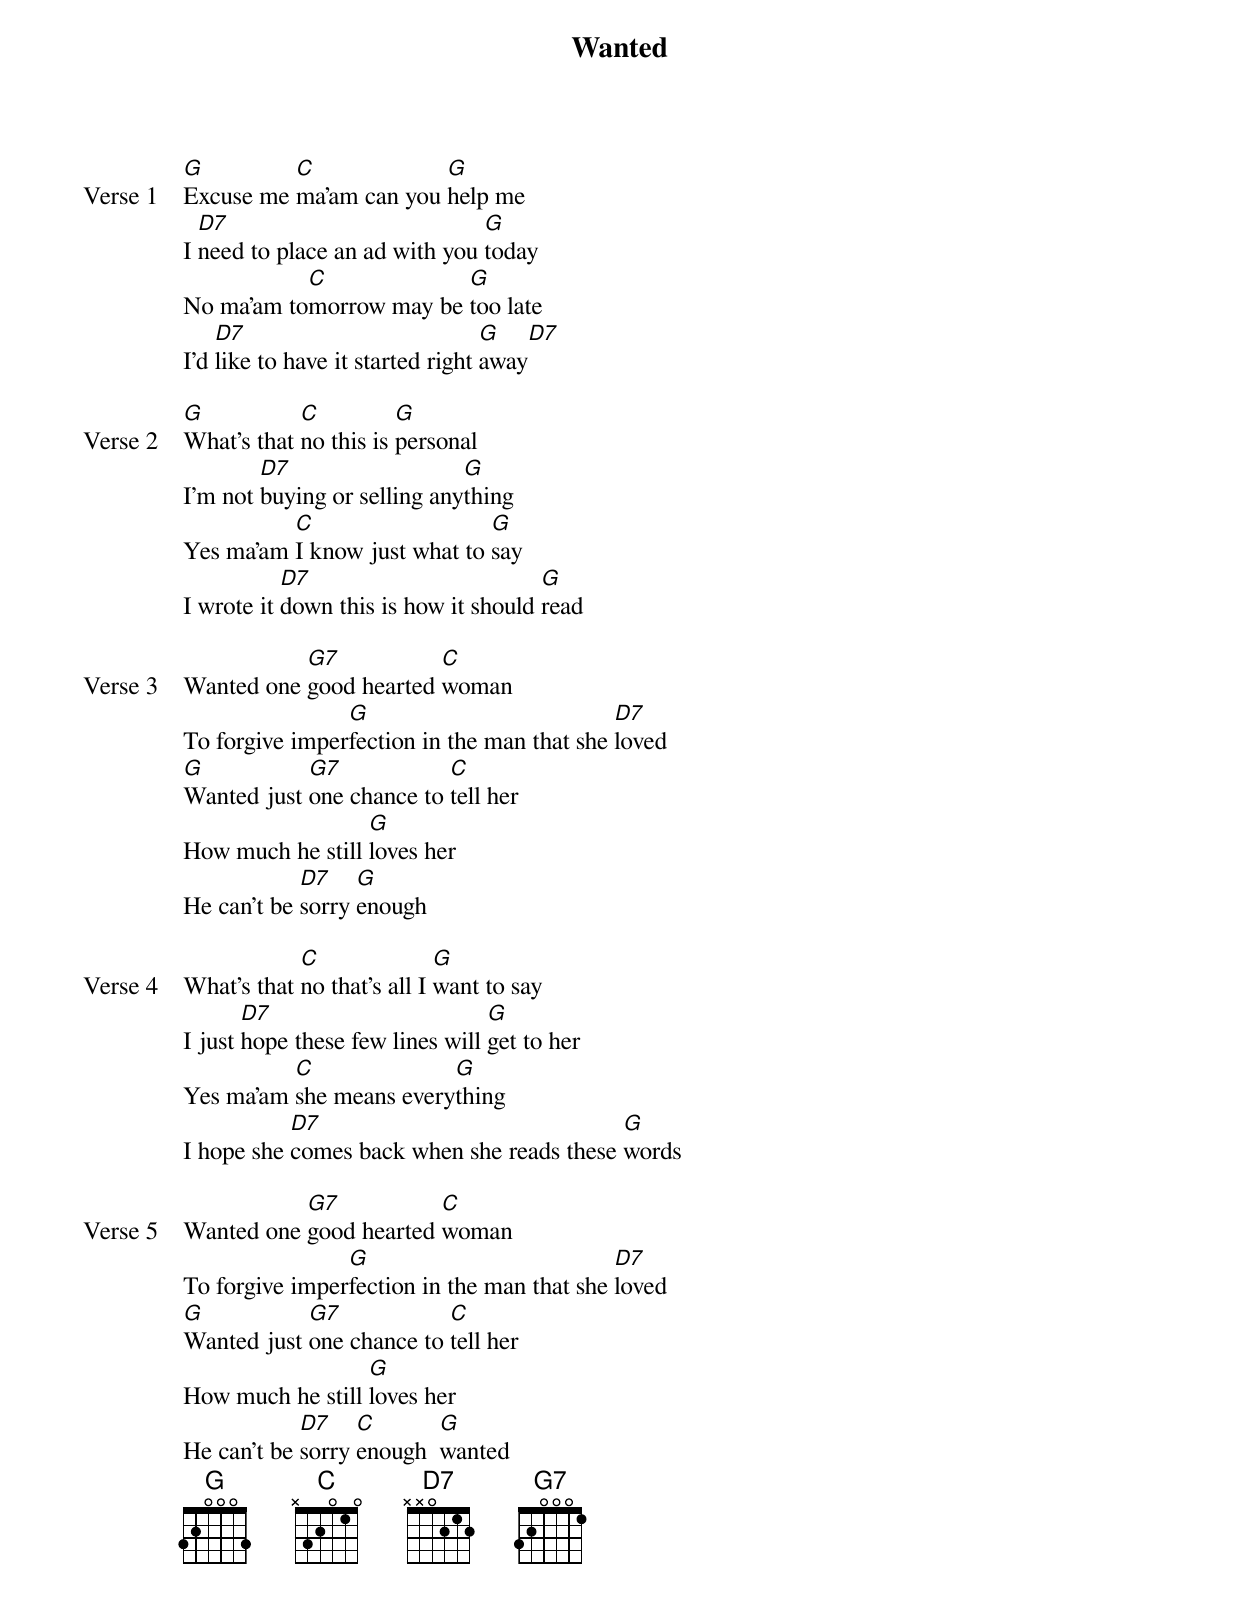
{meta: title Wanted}
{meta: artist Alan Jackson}
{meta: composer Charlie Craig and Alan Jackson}

{start_of_verse: Verse 1}
[G]Excuse me [C]ma'am can you [G]help me
I [D7]need to place an ad with you [G]today
No ma'am to[C]morrow may be [G]too late
I'd [D7]like to have it started right [G]away[D7]
{end_of_verse}

{start_of_verse: Verse 2}
[G]What's that [C]no this is [G]personal
I'm not [D7]buying or selling any[G]thing
Yes ma'am [C]I know just what to [G]say
I wrote it [D7]down this is how it should [G]read
{end_of_verse}

{start_of_verse: Verse 3}
Wanted one [G7]good hearted [C]woman
To forgive imper[G]fection in the man that she [D7]loved
[G]Wanted just [G7]one chance to [C]tell her
How much he still [G]loves her
He can't be [D7]sorry [G]enough
{end_of_verse}

{start_of_verse: Verse 4}
What's that [C]no that's all I [G]want to say
I just [D7]hope these few lines will [G]get to her
Yes ma'am [C]she means every[G]thing
I hope she [D7]comes back when she reads these [G]words
{end_of_verse}

{start_of_verse: Verse 5}
Wanted one [G7]good hearted [C]woman
To forgive imper[G]fection in the man that she [D7]loved
[G]Wanted just [G7]one chance to [C]tell her
How much he still [G]loves her
He can't be [D7]sorry [C]enough  [G]wanted
{end_of_verse}
